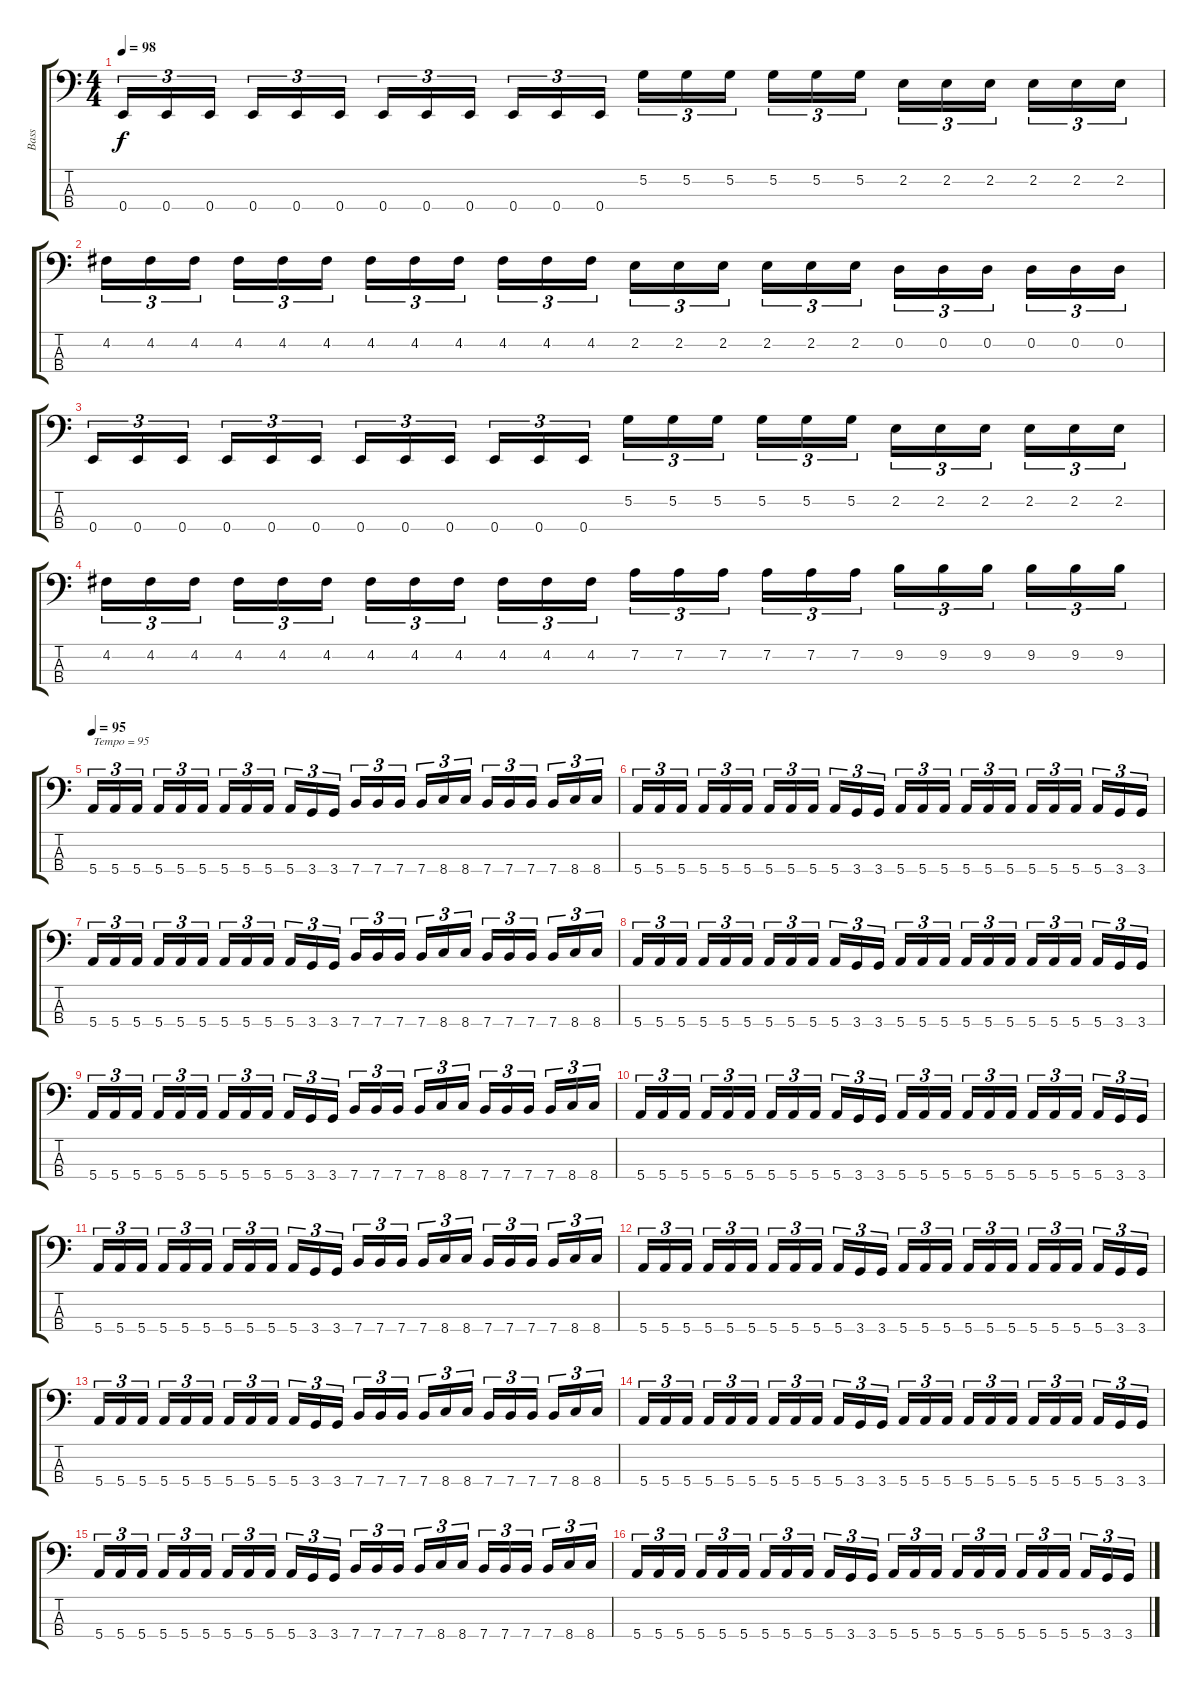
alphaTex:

\track ("Bass" "Bass") {instrument electricbassfinger}
\staff {score tabs}
\tuning (G2 D2 A1 E1) {hide}
\ts (4 4)
\tempo 98
\clef f4
\ks c
0.4.16{tu (3 2) dy f} 0.4.16{tu (3 2)} 0.4.16{tu (3 2)} 0.4.16{tu (3 2)} 0.4.16{tu (3 2)} 0.4.16{tu (3 2)} 0.4.16{tu (3 2)} 0.4.16{tu (3 2)} 0.4.16{tu (3 2)} 0.4.16{tu (3 2)} 0.4.16{tu (3 2)} 0.4.16{tu (3 2)} 5.2.16{tu (3 2)} 5.2.16{tu (3 2)} 5.2.16{tu (3 2)} 5.2.16{tu (3 2)} 5.2.16{tu (3 2)} 5.2.16{tu (3 2)} 2.2.16{tu (3 2)} 2.2.16{tu (3 2)} 2.2.16{tu (3 2)} 2.2.16{tu (3 2)} 2.2.16{tu (3 2)} 2.2.16{tu (3 2)} |
4.2.16{tu (3 2)} 4.2.16{tu (3 2)} 4.2.16{tu (3 2)} 4.2.16{tu (3 2)} 4.2.16{tu (3 2)} 4.2.16{tu (3 2)} 4.2.16{tu (3 2)} 4.2.16{tu (3 2)} 4.2.16{tu (3 2)} 4.2.16{tu (3 2)} 4.2.16{tu (3 2)} 4.2.16{tu (3 2)} 2.2.16{tu (3 2)} 2.2.16{tu (3 2)} 2.2.16{tu (3 2)} 2.2.16{tu (3 2)} 2.2.16{tu (3 2)} 2.2.16{tu (3 2)} 0.2.16{tu (3 2)} 0.2.16{tu (3 2)} 0.2.16{tu (3 2)} 0.2.16{tu (3 2)} 0.2.16{tu (3 2)} 0.2.16{tu (3 2)} |
0.4.16{tu (3 2)} 0.4.16{tu (3 2)} 0.4.16{tu (3 2)} 0.4.16{tu (3 2)} 0.4.16{tu (3 2)} 0.4.16{tu (3 2)} 0.4.16{tu (3 2)} 0.4.16{tu (3 2)} 0.4.16{tu (3 2)} 0.4.16{tu (3 2)} 0.4.16{tu (3 2)} 0.4.16{tu (3 2)} 5.2.16{tu (3 2)} 5.2.16{tu (3 2)} 5.2.16{tu (3 2)} 5.2.16{tu (3 2)} 5.2.16{tu (3 2)} 5.2.16{tu (3 2)} 2.2.16{tu (3 2)} 2.2.16{tu (3 2)} 2.2.16{tu (3 2)} 2.2.16{tu (3 2)} 2.2.16{tu (3 2)} 2.2.16{tu (3 2)} |
4.2.16{tu (3 2)} 4.2.16{tu (3 2)} 4.2.16{tu (3 2)} 4.2.16{tu (3 2)} 4.2.16{tu (3 2)} 4.2.16{tu (3 2)} 4.2.16{tu (3 2)} 4.2.16{tu (3 2)} 4.2.16{tu (3 2)} 4.2.16{tu (3 2)} 4.2.16{tu (3 2)} 4.2.16{tu (3 2)} 7.2.16{tu (3 2)} 7.2.16{tu (3 2)} 7.2.16{tu (3 2)} 7.2.16{tu (3 2)} 7.2.16{tu (3 2)} 7.2.16{tu (3 2)} 9.2.16{tu (3 2)} 9.2.16{tu (3 2)} 9.2.16{tu (3 2)} 9.2.16{tu (3 2)} 9.2.16{tu (3 2)} 9.2.16{tu (3 2)} |
\tempo 95
5.4.16{tu (3 2) txt "Tempo = 95"} 5.4.16{tu (3 2)} 5.4.16{tu (3 2)} 5.4.16{tu (3 2)} 5.4.16{tu (3 2)} 5.4.16{tu (3 2)} 5.4.16{tu (3 2)} 5.4.16{tu (3 2)} 5.4.16{tu (3 2)} 5.4.16{tu (3 2)} 3.4.16{tu (3 2)} 3.4.16{tu (3 2)} 7.4.16{tu (3 2)} 7.4.16{tu (3 2)} 7.4.16{tu (3 2)} 7.4.16{tu (3 2)} 8.4.16{tu (3 2)} 8.4.16{tu (3 2)} 7.4.16{tu (3 2)} 7.4.16{tu (3 2)} 7.4.16{tu (3 2)} 7.4.16{tu (3 2)} 8.4.16{tu (3 2)} 8.4.16{tu (3 2)} |
5.4.16{tu (3 2)} 5.4.16{tu (3 2)} 5.4.16{tu (3 2)} 5.4.16{tu (3 2)} 5.4.16{tu (3 2)} 5.4.16{tu (3 2)} 5.4.16{tu (3 2)} 5.4.16{tu (3 2)} 5.4.16{tu (3 2)} 5.4.16{tu (3 2)} 3.4.16{tu (3 2)} 3.4.16{tu (3 2)} 5.4.16{tu (3 2)} 5.4.16{tu (3 2)} 5.4.16{tu (3 2)} 5.4.16{tu (3 2)} 5.4.16{tu (3 2)} 5.4.16{tu (3 2)} 5.4.16{tu (3 2)} 5.4.16{tu (3 2)} 5.4.16{tu (3 2)} 5.4.16{tu (3 2)} 3.4.16{tu (3 2)} 3.4.16{tu (3 2)} |
5.4.16{tu (3 2)} 5.4.16{tu (3 2)} 5.4.16{tu (3 2)} 5.4.16{tu (3 2)} 5.4.16{tu (3 2)} 5.4.16{tu (3 2)} 5.4.16{tu (3 2)} 5.4.16{tu (3 2)} 5.4.16{tu (3 2)} 5.4.16{tu (3 2)} 3.4.16{tu (3 2)} 3.4.16{tu (3 2)} 7.4.16{tu (3 2)} 7.4.16{tu (3 2)} 7.4.16{tu (3 2)} 7.4.16{tu (3 2)} 8.4.16{tu (3 2)} 8.4.16{tu (3 2)} 7.4.16{tu (3 2)} 7.4.16{tu (3 2)} 7.4.16{tu (3 2)} 7.4.16{tu (3 2)} 8.4.16{tu (3 2)} 8.4.16{tu (3 2)} |
5.4.16{tu (3 2)} 5.4.16{tu (3 2)} 5.4.16{tu (3 2)} 5.4.16{tu (3 2)} 5.4.16{tu (3 2)} 5.4.16{tu (3 2)} 5.4.16{tu (3 2)} 5.4.16{tu (3 2)} 5.4.16{tu (3 2)} 5.4.16{tu (3 2)} 3.4.16{tu (3 2)} 3.4.16{tu (3 2)} 5.4.16{tu (3 2)} 5.4.16{tu (3 2)} 5.4.16{tu (3 2)} 5.4.16{tu (3 2)} 5.4.16{tu (3 2)} 5.4.16{tu (3 2)} 5.4.16{tu (3 2)} 5.4.16{tu (3 2)} 5.4.16{tu (3 2)} 5.4.16{tu (3 2)} 3.4.16{tu (3 2)} 3.4.16{tu (3 2)} |
5.4.16{tu (3 2)} 5.4.16{tu (3 2)} 5.4.16{tu (3 2)} 5.4.16{tu (3 2)} 5.4.16{tu (3 2)} 5.4.16{tu (3 2)} 5.4.16{tu (3 2)} 5.4.16{tu (3 2)} 5.4.16{tu (3 2)} 5.4.16{tu (3 2)} 3.4.16{tu (3 2)} 3.4.16{tu (3 2)} 7.4.16{tu (3 2)} 7.4.16{tu (3 2)} 7.4.16{tu (3 2)} 7.4.16{tu (3 2)} 8.4.16{tu (3 2)} 8.4.16{tu (3 2)} 7.4.16{tu (3 2)} 7.4.16{tu (3 2)} 7.4.16{tu (3 2)} 7.4.16{tu (3 2)} 8.4.16{tu (3 2)} 8.4.16{tu (3 2)} |
5.4.16{tu (3 2)} 5.4.16{tu (3 2)} 5.4.16{tu (3 2)} 5.4.16{tu (3 2)} 5.4.16{tu (3 2)} 5.4.16{tu (3 2)} 5.4.16{tu (3 2)} 5.4.16{tu (3 2)} 5.4.16{tu (3 2)} 5.4.16{tu (3 2)} 3.4.16{tu (3 2)} 3.4.16{tu (3 2)} 5.4.16{tu (3 2)} 5.4.16{tu (3 2)} 5.4.16{tu (3 2)} 5.4.16{tu (3 2)} 5.4.16{tu (3 2)} 5.4.16{tu (3 2)} 5.4.16{tu (3 2)} 5.4.16{tu (3 2)} 5.4.16{tu (3 2)} 5.4.16{tu (3 2)} 3.4.16{tu (3 2)} 3.4.16{tu (3 2)} |
5.4.16{tu (3 2)} 5.4.16{tu (3 2)} 5.4.16{tu (3 2)} 5.4.16{tu (3 2)} 5.4.16{tu (3 2)} 5.4.16{tu (3 2)} 5.4.16{tu (3 2)} 5.4.16{tu (3 2)} 5.4.16{tu (3 2)} 5.4.16{tu (3 2)} 3.4.16{tu (3 2)} 3.4.16{tu (3 2)} 7.4.16{tu (3 2)} 7.4.16{tu (3 2)} 7.4.16{tu (3 2)} 7.4.16{tu (3 2)} 8.4.16{tu (3 2)} 8.4.16{tu (3 2)} 7.4.16{tu (3 2)} 7.4.16{tu (3 2)} 7.4.16{tu (3 2)} 7.4.16{tu (3 2)} 8.4.16{tu (3 2)} 8.4.16{tu (3 2)} |
5.4.16{tu (3 2)} 5.4.16{tu (3 2)} 5.4.16{tu (3 2)} 5.4.16{tu (3 2)} 5.4.16{tu (3 2)} 5.4.16{tu (3 2)} 5.4.16{tu (3 2)} 5.4.16{tu (3 2)} 5.4.16{tu (3 2)} 5.4.16{tu (3 2)} 3.4.16{tu (3 2)} 3.4.16{tu (3 2)} 5.4.16{tu (3 2)} 5.4.16{tu (3 2)} 5.4.16{tu (3 2)} 5.4.16{tu (3 2)} 5.4.16{tu (3 2)} 5.4.16{tu (3 2)} 5.4.16{tu (3 2)} 5.4.16{tu (3 2)} 5.4.16{tu (3 2)} 5.4.16{tu (3 2)} 3.4.16{tu (3 2)} 3.4.16{tu (3 2)} |
5.4.16{tu (3 2)} 5.4.16{tu (3 2)} 5.4.16{tu (3 2)} 5.4.16{tu (3 2)} 5.4.16{tu (3 2)} 5.4.16{tu (3 2)} 5.4.16{tu (3 2)} 5.4.16{tu (3 2)} 5.4.16{tu (3 2)} 5.4.16{tu (3 2)} 3.4.16{tu (3 2)} 3.4.16{tu (3 2)} 7.4.16{tu (3 2)} 7.4.16{tu (3 2)} 7.4.16{tu (3 2)} 7.4.16{tu (3 2)} 8.4.16{tu (3 2)} 8.4.16{tu (3 2)} 7.4.16{tu (3 2)} 7.4.16{tu (3 2)} 7.4.16{tu (3 2)} 7.4.16{tu (3 2)} 8.4.16{tu (3 2)} 8.4.16{tu (3 2)} |
5.4.16{tu (3 2)} 5.4.16{tu (3 2)} 5.4.16{tu (3 2)} 5.4.16{tu (3 2)} 5.4.16{tu (3 2)} 5.4.16{tu (3 2)} 5.4.16{tu (3 2)} 5.4.16{tu (3 2)} 5.4.16{tu (3 2)} 5.4.16{tu (3 2)} 3.4.16{tu (3 2)} 3.4.16{tu (3 2)} 5.4.16{tu (3 2)} 5.4.16{tu (3 2)} 5.4.16{tu (3 2)} 5.4.16{tu (3 2)} 5.4.16{tu (3 2)} 5.4.16{tu (3 2)} 5.4.16{tu (3 2)} 5.4.16{tu (3 2)} 5.4.16{tu (3 2)} 5.4.16{tu (3 2)} 3.4.16{tu (3 2)} 3.4.16{tu (3 2)} |
5.4.16{tu (3 2)} 5.4.16{tu (3 2)} 5.4.16{tu (3 2)} 5.4.16{tu (3 2)} 5.4.16{tu (3 2)} 5.4.16{tu (3 2)} 5.4.16{tu (3 2)} 5.4.16{tu (3 2)} 5.4.16{tu (3 2)} 5.4.16{tu (3 2)} 3.4.16{tu (3 2)} 3.4.16{tu (3 2)} 7.4.16{tu (3 2)} 7.4.16{tu (3 2)} 7.4.16{tu (3 2)} 7.4.16{tu (3 2)} 8.4.16{tu (3 2)} 8.4.16{tu (3 2)} 7.4.16{tu (3 2)} 7.4.16{tu (3 2)} 7.4.16{tu (3 2)} 7.4.16{tu (3 2)} 8.4.16{tu (3 2)} 8.4.16{tu (3 2)} |
5.4.16{tu (3 2)} 5.4.16{tu (3 2)} 5.4.16{tu (3 2)} 5.4.16{tu (3 2)} 5.4.16{tu (3 2)} 5.4.16{tu (3 2)} 5.4.16{tu (3 2)} 5.4.16{tu (3 2)} 5.4.16{tu (3 2)} 5.4.16{tu (3 2)} 3.4.16{tu (3 2)} 3.4.16{tu (3 2)} 5.4.16{tu (3 2)} 5.4.16{tu (3 2)} 5.4.16{tu (3 2)} 5.4.16{tu (3 2)} 5.4.16{tu (3 2)} 5.4.16{tu (3 2)} 5.4.16{tu (3 2)} 5.4.16{tu (3 2)} 5.4.16{tu (3 2)} 5.4.16{tu (3 2)} 3.4.16{tu (3 2)} 3.4.16{tu (3 2)}
